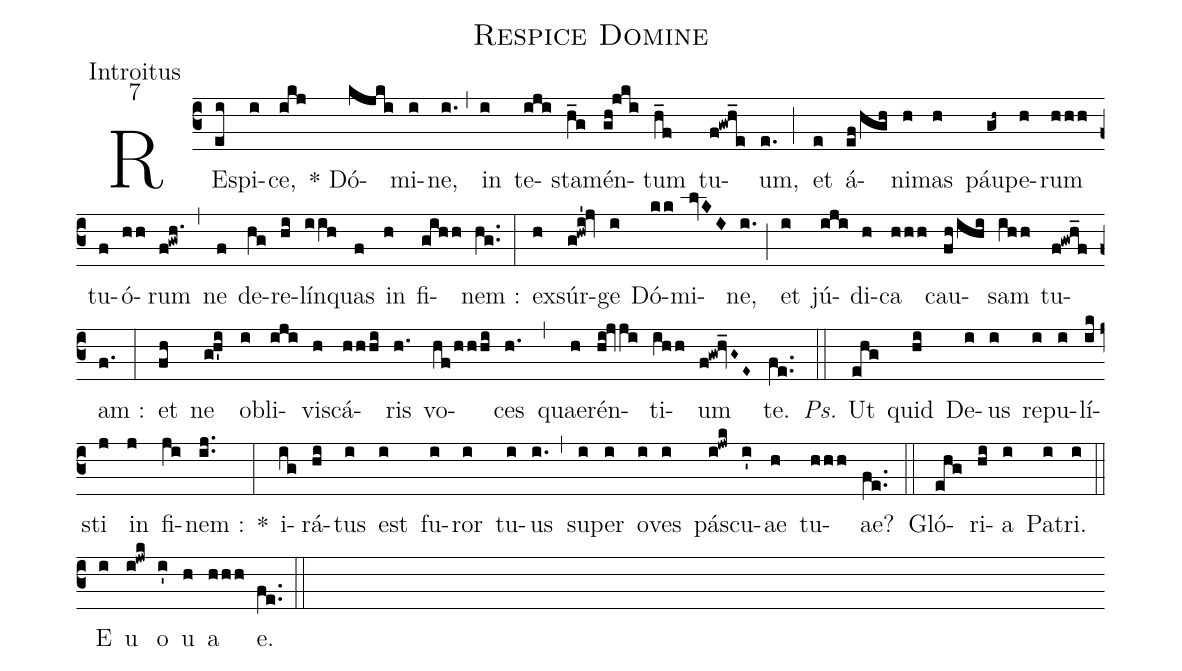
name:Respice Domine;
office-part:Introitus;
mode:7;
%%
(c3) RE(ei)spi(i)ce,(ikj) * Dó(kjki)mi(i)ne,(i.) (,) in(i) te(iji)sta(h_g)mén(gh!jki)tum(h_f) tu(f!gwh_e)um,(e.) (;) et(e) á(ef/hgh)ni(h)mas(h) páu(gh~)pe(h)rum(hhh) tu(f)ó(hh)rum(f!gwh.) (,) ne(f) de(hg)re(hi)lín(iih)quas(f) in(h) fi(gihh)nem :(hg..) (:) ex(h)súr(g!hwi'!jv)ge(i) Dó(kk)mi(lvKI)ne,(i.) (;) et(i) jú(iji)di(h)ca(hhh) cau(fh/ihi)sam(ihh) tu(f!gwh_f)am :(f.) (:) et(fh) ne(gh'i) ob(i)li(iji)vi(h)scá(hhhi)ris(h.) vo(hf/hhhi)ces(h.) (,) quae(h)rén(hi!jvji)ti(ihh)um(f!gw!hv_G~E~) te.(fe..) (::) <i>Ps.</i> Ut(ehg) quid(hi) De(i)us(i) re(i)pu(i)lí(ik)sti(j) in(j) fi(ji)nem :(ij..) *(:) i(ig)rá(hi)tus(i) est(i) fu(i)ror(i) tu(i)us(i.) (,) su(i)per(i) o(i)ves(i) pá(i!jwk)scu(i')ae(h) tu(hhh)ae?(fe..) (::) Gló(ehg)ri(hi)a(i) Pa(i)tri.(i) (::) <eu>E(i) u(i!jwk) o(i') u(h) a(hhh) e.</eu>(fe..) (::)
